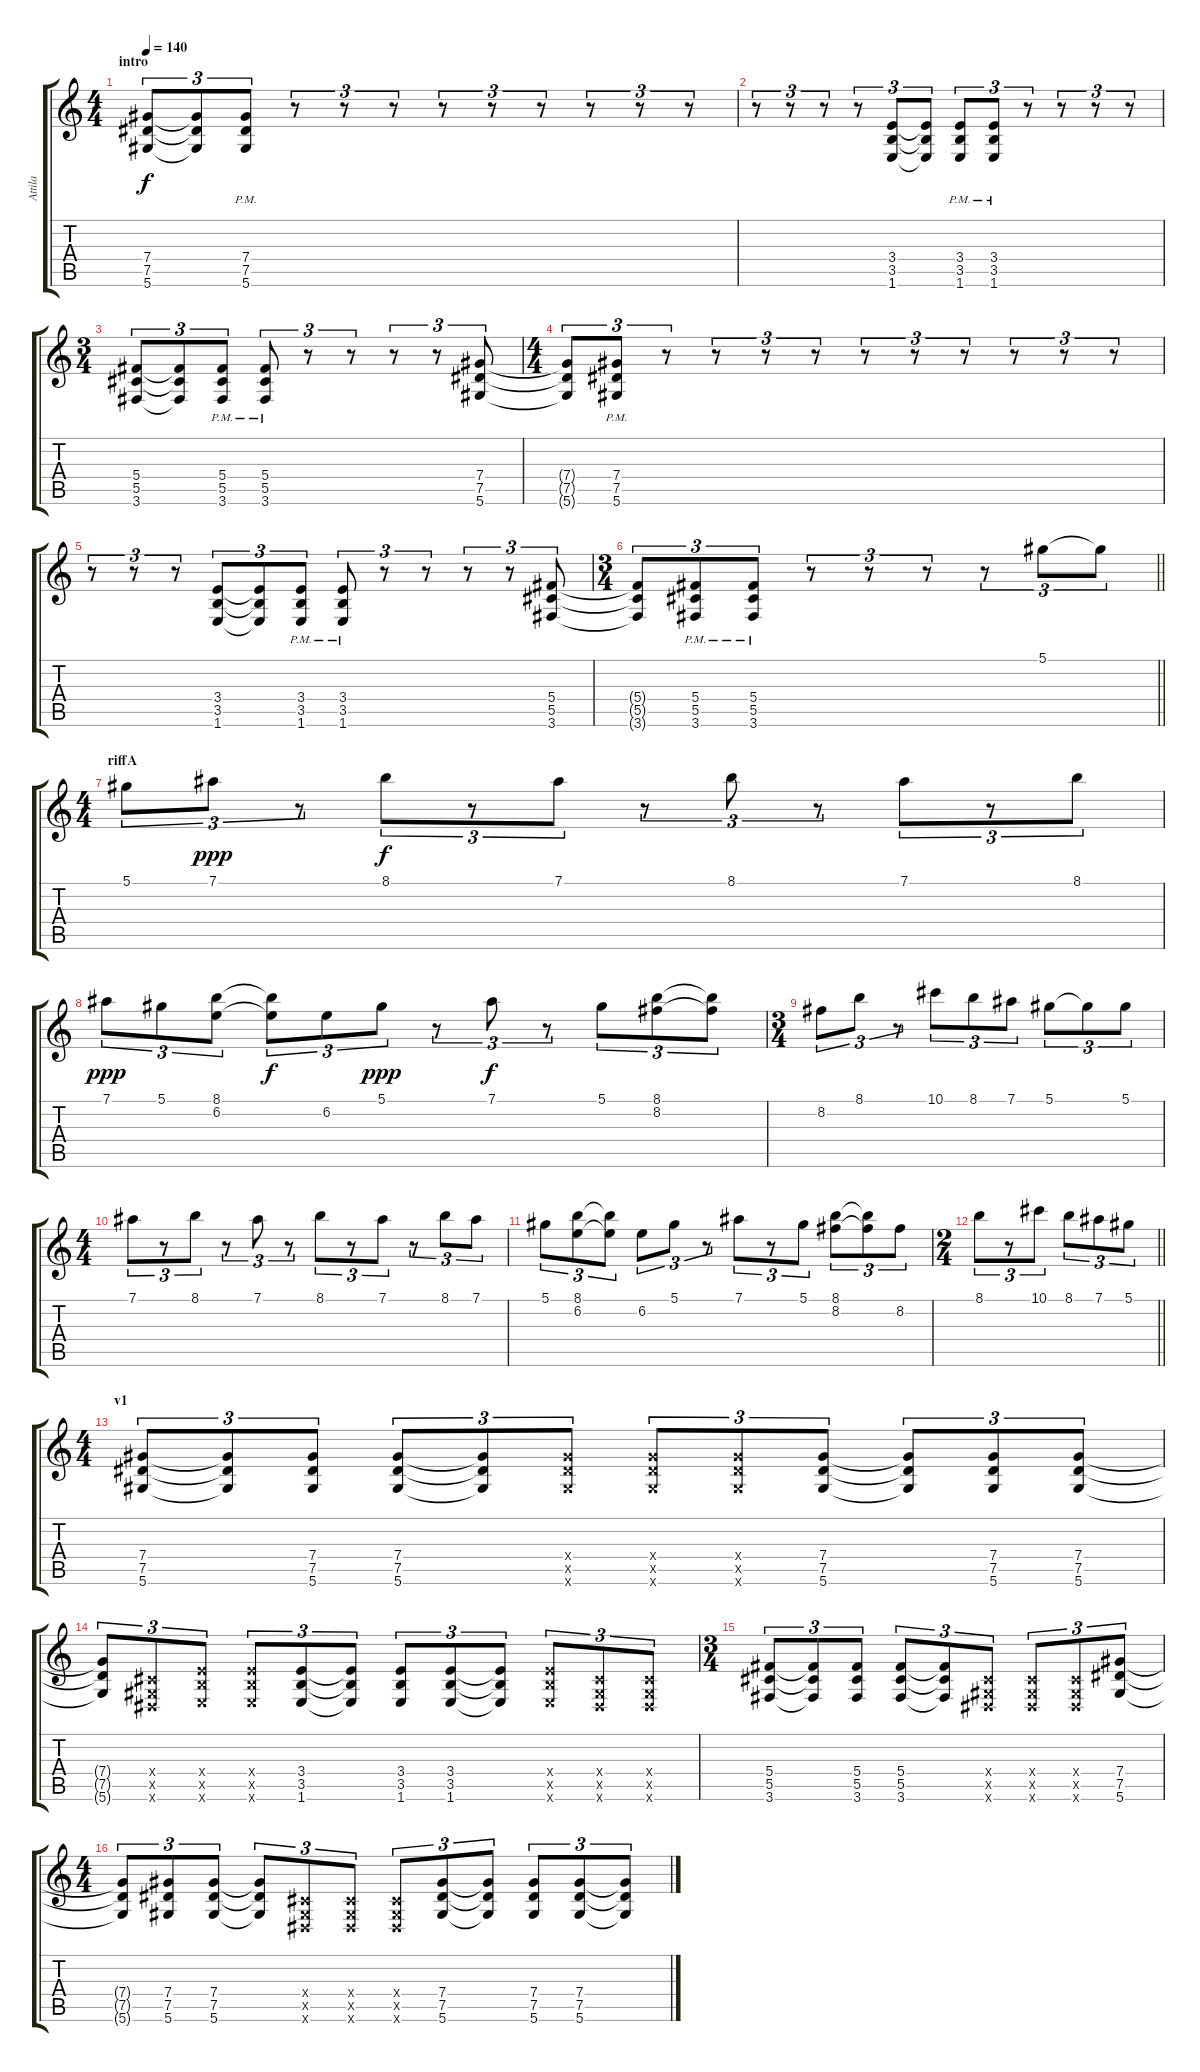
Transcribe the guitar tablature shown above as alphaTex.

\track ("Attila" "Attila") {instrument distortionguitar}
\staff {score tabs}
\tuning (Eb4 Bb3 Gb3 Db3 Ab2 Eb2) {hide}
\ts (4 4)
\section ("" "intro")
\tempo 140
\clef g2
\ks c
(7.4 7.5 5.6).8{tu (3 2) dy f instrument distortionguitar} (7.4{t} 7.5{t} 5.6{t}).8{tu (3 2)} (7.4{pm} 7.5{pm} 5.6{pm}).8{tu (3 2)} r.8{tu (3 2)} r.8{tu (3 2)} r.8{tu (3 2)} r.8{tu (3 2)} r.8{tu (3 2)} r.8{tu (3 2)} r.8{tu (3 2)} r.8{tu (3 2)} r.8{tu (3 2)} |
r.8{tu (3 2)} r.8{tu (3 2)} r.8{tu (3 2)} r.8{tu (3 2)} (3.4 3.5 1.6).8{tu (3 2)} (3.4{t} 3.5{t} 1.6{t}).8{tu (3 2)} (3.4{pm} 3.5{pm} 1.6{pm}).8{tu (3 2)} (3.4{pm} 3.5{pm} 1.6{pm}).8{tu (3 2)} r.8{tu (3 2)} r.8{tu (3 2)} r.8{tu (3 2)} r.8{tu (3 2)} |
\ts (3 4)
(5.4 5.5 3.6).8{tu (3 2)} (5.4{t} 5.5{t} 3.6{t}).8{tu (3 2)} (5.4{pm} 5.5{pm} 3.6{pm}).8{tu (3 2)} (5.4{pm} 5.5{pm} 3.6{pm}).8{tu (3 2)} r.8{tu (3 2)} r.8{tu (3 2)} r.8{tu (3 2)} r.8{tu (3 2)} (7.4 7.5 5.6).8{tu (3 2)} |
\ts (4 4)
(7.4{t} 7.5{t} 5.6{t}).8{tu (3 2)} (7.4{pm} 7.5{pm} 5.6{pm}).8{tu (3 2)} r.8{tu (3 2)} r.8{tu (3 2)} r.8{tu (3 2)} r.8{tu (3 2)} r.8{tu (3 2)} r.8{tu (3 2)} r.8{tu (3 2)} r.8{tu (3 2)} r.8{tu (3 2)} r.8{tu (3 2)} |
r.8{tu (3 2)} r.8{tu (3 2)} r.8{tu (3 2)} (3.4 3.5 1.6).8{tu (3 2)} (3.4{t} 3.5{t} 1.6{t}).8{tu (3 2)} (3.4{pm} 3.5{pm} 1.6{pm}).8{tu (3 2)} (3.4{pm} 3.5{pm} 1.6{pm}).8{tu (3 2)} r.8{tu (3 2)} r.8{tu (3 2)} r.8{tu (3 2)} r.8{tu (3 2)} (5.4 5.5 3.6).8{tu (3 2)} |
\ts (3 4)
\barLineRight lightlight
(5.4{t} 5.5{t} 3.6{t}).8{tu (3 2)} (5.4{pm} 5.5{pm} 3.6{pm}).8{tu (3 2)} (5.4{pm} 5.5{pm} 3.6{pm}).8{tu (3 2)} r.8{tu (3 2)} r.8{tu (3 2)} r.8{tu (3 2)} r.8{tu (3 2)} 5.1.8{tu (3 2)} 5.1{t}.8{tu (3 2)} |
\ts (4 4)
\section ("" "riffA")
5.1.8{tu (3 2)} 7.1.8{tu (3 2) dy ppp} r.8{tu (3 2)} 8.1.8{tu (3 2) dy f} r.8{tu (3 2)} 7.1.8{tu (3 2)} r.8{tu (3 2)} 8.1.8{tu (3 2)} r.8{tu (3 2)} 7.1.8{tu (3 2)} r.8{tu (3 2)} 8.1.8{tu (3 2)} |
7.1.8{tu (3 2) dy ppp} 5.1.8{tu (3 2)} (8.1 6.2).8{tu (3 2)} (8.1{t} 6.2{t}).8{tu (3 2) dy f} 6.2.8{tu (3 2)} 5.1.8{tu (3 2) dy ppp} r.8{tu (3 2)} 7.1.8{tu (3 2) dy f} r.8{tu (3 2)} 5.1.8{tu (3 2)} (8.1 8.2).8{tu (3 2)} (8.1{t} 8.2{t}).8{tu (3 2)} |
\ts (3 4)
8.2.8{tu (3 2)} 8.1.8{tu (3 2)} r.8{tu (3 2)} 10.1.8{tu (3 2)} 8.1.8{tu (3 2)} 7.1.8{tu (3 2)} 5.1.8{tu (3 2)} 5.1{t}.8{tu (3 2)} 5.1.8{tu (3 2)} |
\ts (4 4)
7.1.8{tu (3 2)} r.8{tu (3 2)} 8.1.8{tu (3 2)} r.8{tu (3 2)} 7.1.8{tu (3 2)} r.8{tu (3 2)} 8.1.8{tu (3 2)} r.8{tu (3 2)} 7.1.8{tu (3 2)} r.8{tu (3 2)} 8.1.8{tu (3 2)} 7.1.8{tu (3 2)} |
5.1.8{tu (3 2)} (8.1 6.2).8{tu (3 2)} (8.1{t} 6.2{t}).8{tu (3 2)} 6.2.8{tu (3 2)} 5.1.8{tu (3 2)} r.8{tu (3 2)} 7.1.8{tu (3 2)} r.8{tu (3 2)} 5.1.8{tu (3 2)} (8.1 8.2).8{tu (3 2)} (8.1{t} 8.2{t}).8{tu (3 2)} 8.2.8{tu (3 2)} |
\ts (2 4)
\barLineRight lightlight
8.1.8{tu (3 2)} r.8{tu (3 2)} 10.1.8{tu (3 2)} 8.1.8{tu (3 2)} 7.1.8{tu (3 2)} 5.1.8{tu (3 2)} |
\ts (4 4)
\section ("" "v1")
(7.4 7.5 5.6).8{tu (3 2)} (7.4{t} 7.5{t} 5.6{t}).8{tu (3 2)} (7.4 7.5 5.6).8{tu (3 2)} (7.4 7.5 5.6).8{tu (3 2)} (7.4{t} 7.5{t} 5.6{t}).8{tu (3 2)} (7.4{x} 7.5{x} 5.6{x}).8{tu (3 2)} (7.4{x} 7.5{x} 5.6{x}).8{tu (3 2)} (7.4{x} 7.5{x} 5.6{x}).8{tu (3 2)} (7.4 7.5 5.6).8{tu (3 2)} (7.4{t} 7.5{t} 5.6{t}).8{tu (3 2)} (7.4 7.5 5.6).8{tu (3 2)} (7.4 7.5 5.6).8{tu (3 2)} |
(7.4{t} 7.5{t} 5.6{t}).8{tu (3 2)} (0.4{x} 0.5{x} 0.6{x}).8{tu (3 2)} (3.4{x} 3.5{x} 1.6{x}).8{tu (3 2)} (3.4{x} 3.5{x} 1.6{x}).8{tu (3 2)} (3.4 3.5 1.6).8{tu (3 2)} (3.4{t} 3.5{t} 1.6{t}).8{tu (3 2)} (3.4 3.5 1.6).8{tu (3 2)} (3.4 3.5 1.6).8{tu (3 2)} (3.4{t} 3.5{t} 1.6{t}).8{tu (3 2)} (3.4{x} 3.5{x} 1.6{x}).8{tu (3 2)} (0.4{x} 0.5{x} 0.6{x}).8{tu (3 2)} (0.4{x} 0.5{x} 0.6{x}).8{tu (3 2)} |
\ts (3 4)
(5.4 5.5 3.6).8{tu (3 2)} (5.4{t} 5.5{t} 3.6{t}).8{tu (3 2)} (5.4 5.5 3.6).8{tu (3 2)} (5.4 5.5 3.6).8{tu (3 2)} (5.4{t} 5.5{t} 3.6{t}).8{tu (3 2)} (0.4{x} 0.5{x} 0.6{x}).8{tu (3 2)} (0.4{x} 0.5{x} 0.6{x}).8{tu (3 2)} (0.4{x} 0.5{x} 0.6{x}).8{tu (3 2)} (7.4 7.5 5.6).8{tu (3 2)} |
\ts (4 4)
(7.4{t} 7.5{t} 5.6{t}).8{tu (3 2)} (7.4 7.5 5.6).8{tu (3 2)} (7.4 7.5 5.6).8{tu (3 2)} (7.4{t} 7.5{t} 5.6{t}).8{tu (3 2)} (0.4{x} 0.5{x} 0.6{x}).8{tu (3 2)} (0.4{x} 0.5{x} 0.6{x}).8{tu (3 2)} (0.4{x} 0.5{x} 0.6{x}).8{tu (3 2)} (7.4 7.5 5.6).8{tu (3 2)} (7.4{t} 7.5{t} 5.6{t}).8{tu (3 2)} (7.4 7.5 5.6).8{tu (3 2)} (7.4 7.5 5.6).8{tu (3 2)} (7.4{t} 7.5{t} 5.6{t}).8{tu (3 2)}
